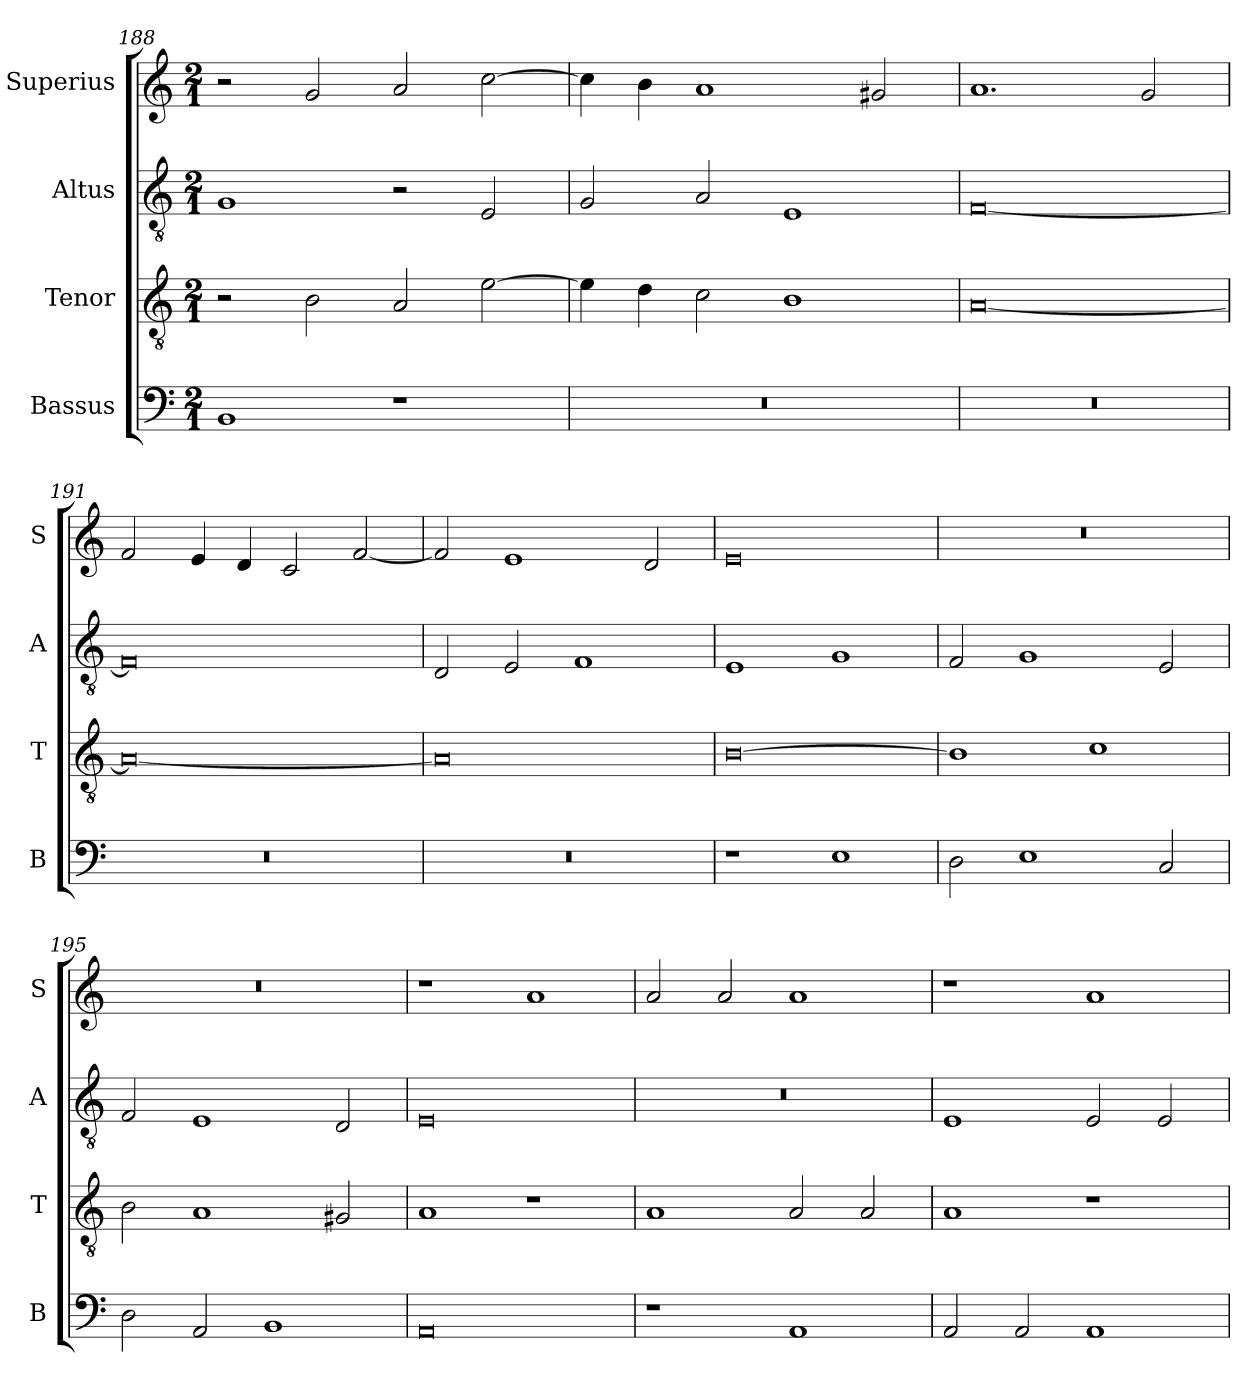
**kern	**kern	**kern	**kern
*part4	*part3	*part2	*part1
*staff4	*staff3	*staff2	*staff1
*I"Bassus	*I"Tenor	*I"Altus	*I"Superius
*I'B	*I'T	*I'A	*I'S
*clefF4	*clefGv2	*clefGv2	*clefG2
*k[]	*k[]	*k[]	*k[]
*M2/1	*M2/1	*M2/1	*M2/1
=188	=188	=188	=188
1BB	2r	1G	2r
.	2B\	.	2g/
1r	2A/	2r	2a/
.	[2e\	2E/	[2cc\
=189	=189	=189	=189
0r	4e\]	2G/	4cc\]
.	4d\	.	4b\
.	2c\	2A/	1a
.	1B	1E	.
.	.	.	2g#X/
=190	=190	=190	=190
0r	[0A	[0F	1.a
.	.	.	2g/
=191	=191	=191	=191
0r	0A_	0F]	2f/
.	.	.	4e/
.	.	.	4d/
.	.	.	2c/
.	.	.	[2f/
=192	=192	=192	=192
0r	0A]	2D/	2f/]
.	.	2E/	1e
.	.	1F	.
.	.	.	2d/
=193	=193	=193	=193
1r	[0B	1E	0e
1E	.	1G	.
=194	=194	=194	=194
2D\	1B]	2F/	0r
1E	.	1G	.
.	1c	.	.
2C/	.	2E/	.
=195	=195	=195	=195
2D\	2B\	2F/	0r
2AA/	1A	1E	.
1BB	.	.	.
.	2G#X/	2D/	.
=196	=196	=196	=196
0AA	1A	0E	1r
.	1r	.	1a
=197	=197	=197	=197
1r	1A	0r	2a/
.	.	.	2a/
1AA	2A/	.	1a
.	2A/	.	.
=198	=198	=198	=198
2AA/	1A	1E	1r
2AA/	.	.	.
1AA	1r	2E/	1a
.	.	2E/	.
=	=	=	=
*-	*-	*-	*-
